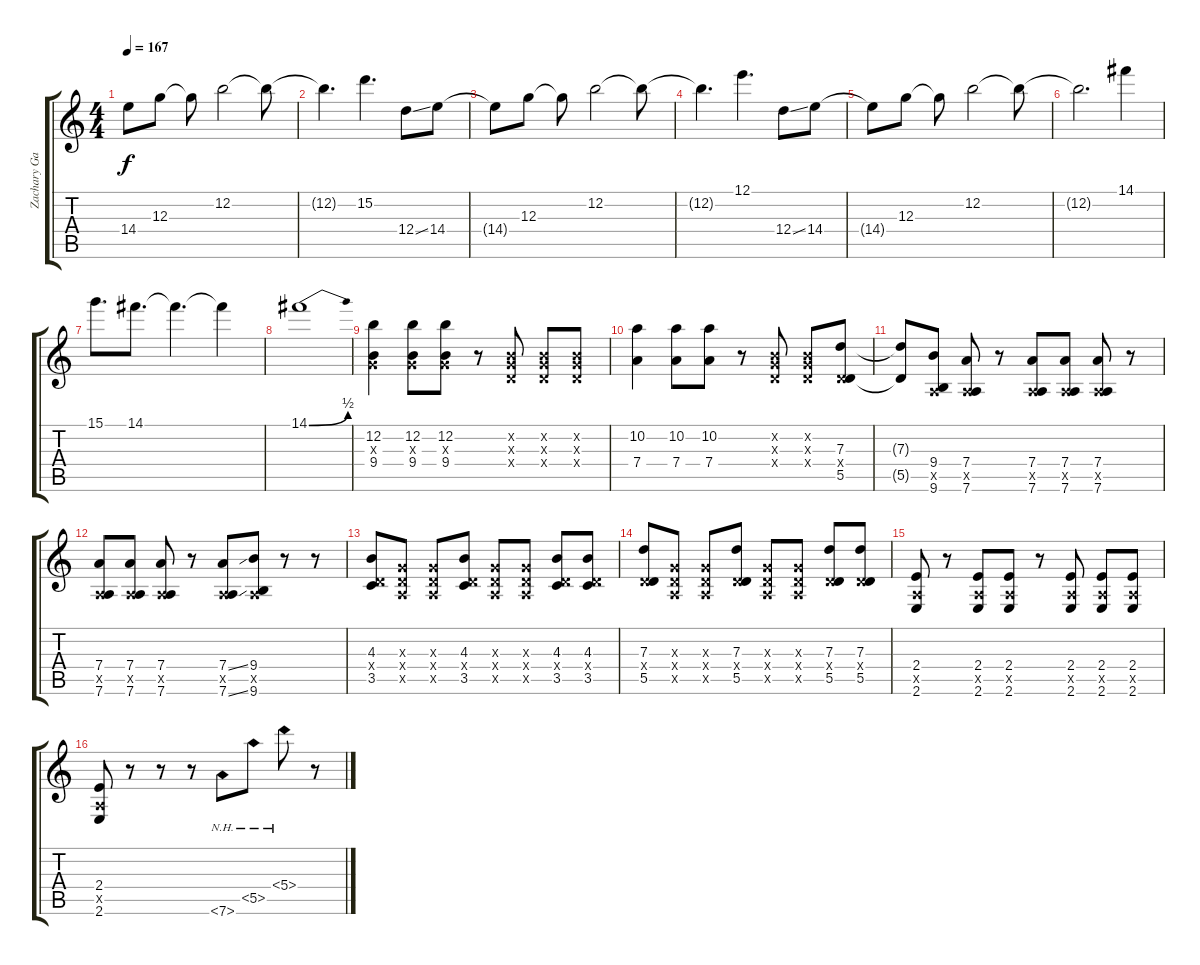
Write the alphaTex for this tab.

\track ("Zachary Garren" "Zachary Ga") {instrument distortionguitar}
\staff {score tabs}
\tuning (E4 B3 G3 D3 A2 D2) {hide}
\ts (4 4)
\tempo 167
\clef g2
\ks c
14.4{t}.8{dy f} 12.3.8 12.3{t}.8 12.2.2 12.2{t}.8 |
12.2{t}.4{d} 15.2.4{d} 12.4{ss}.8 14.4.8 |
14.4{t}.8 12.3.8 12.3{t}.8 12.2.2 12.2{t}.8 |
12.2{t}.4{d} 12.1.4{d} 12.4{ss}.8 14.4.8 |
14.4{t}.8 12.3.8 12.3{t}.8 12.2.2 12.2{t}.8 |
12.2{t}.2{d} 14.1.4 |
15.1.8{d} 14.1.8{d} 14.1{t}.4{d} 14.1{t}.4 |
14.1{be (bend 0 0 60 2)}.1 |
(12.2 0.3{x} 9.4).4 (12.2 0.3{x} 9.4).8 (12.2 0.3{x} 9.4).8 r.8 (0.2{x} 0.3{x} 0.4{x}).8 (0.2{x} 0.3{x} 0.4{x}).8 (0.2{x} 0.3{x} 0.4{x}).8 |
(10.2 7.4).4 (10.2 7.4).8 (10.2 7.4).8 r.8 (0.2{x} 0.3{x} 0.4{x}).8 (0.2{x} 0.3{x} 0.4{x}).8 (7.3 0.4{x} 5.5).8 |
(7.3{t} 5.5{t}).8 (9.4 0.5{x} 9.6).8 (7.4 0.5{x} 7.6).8 r.8 (7.4 0.5{x} 7.6).8 (7.4 0.5{x} 7.6).8 (7.4 0.5{x} 7.6).8 r.8 |
(7.4 0.5{x} 7.6).8 (7.4 0.5{x} 7.6).8 (7.4 0.5{x} 7.6).8 r.8 (7.4{ss} 0.5{x} 7.6{ss}).8 (9.4 0.5{x} 9.6).8 r.8 r.8 |
(4.3 0.4{x} 3.5).8 (0.3{x} 0.4{x} 0.5{x}).8 (0.3{x} 0.4{x} 0.5{x}).8 (4.3 0.4{x} 3.5).8 (0.3{x} 0.4{x} 0.5{x}).8 (0.3{x} 0.4{x} 0.5{x}).8 (4.3 0.4{x} 3.5).8 (4.3 0.4{x} 3.5).8 |
(7.3 0.4{x} 5.5).8 (0.3{x} 0.4{x} 0.5{x}).8 (0.3{x} 0.4{x} 0.5{x}).8 (7.3 0.4{x} 5.5).8 (0.3{x} 0.4{x} 0.5{x}).8 (0.3{x} 0.4{x} 0.5{x}).8 (7.3 0.4{x} 5.5).8 (7.3 0.4{x} 5.5).8 |
(2.4 0.5{x} 2.6).8 r.8 (2.4 0.5{x} 2.6).8 (2.4 0.5{x} 2.6).8 r.8 (2.4 0.5{x} 2.6).8 (2.4 0.5{x} 2.6).8 (2.4 0.5{x} 2.6).8 |
(2.4 0.5{x} 2.6).8 r.8 r.8 r.8 7.6{nh}.8 5.5{nh}.8 5.4{nh}.8 r.8
